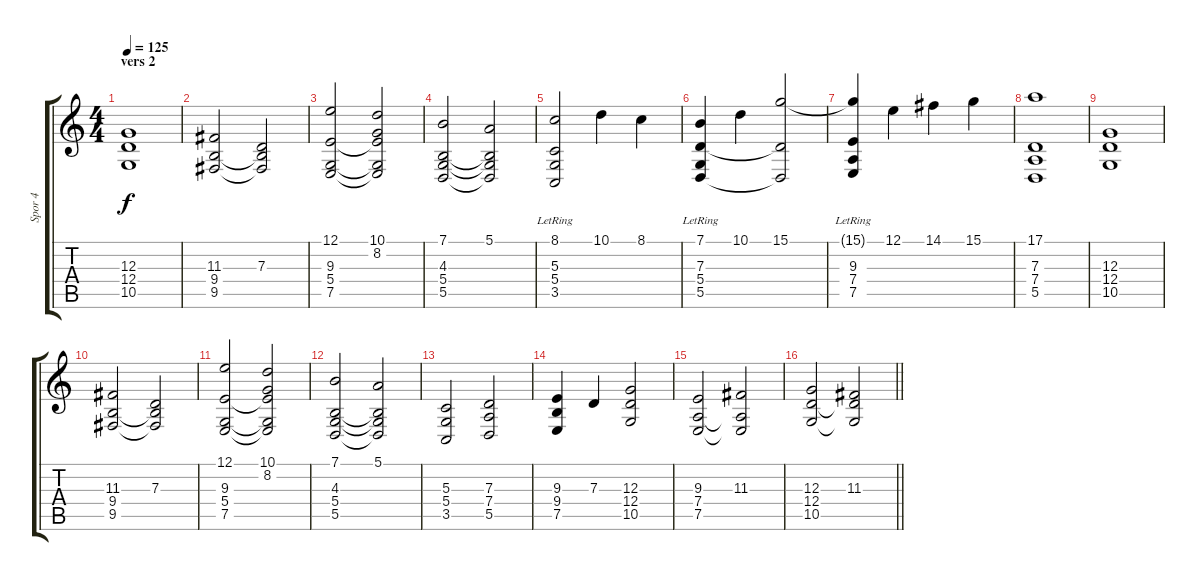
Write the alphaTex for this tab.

\track ("Spor 4" "Spor 4") {instrument stringensemble2}
\staff {score tabs}
\tuning (E4 B3 G3 D3 A2 E2) {hide}
\ts (4 4)
\section ("" "vers 2")
\tempo 125
\clef g2
\ks c
(12.3 12.4 10.5).1{dy f} |
(11.3 9.4 9.5).2 (7.3 9.4{t} 9.5{t}).2 |
(12.1 9.3 5.4 7.5).2 (10.1 8.2 9.3{t} 5.4{t} 7.5{t}).2 |
(7.1 4.3 5.4 5.5).2 (5.1 4.3{t} 5.4{t} 5.5{t}).2 |
(8.1 5.3{lr} 5.4{lr} 3.5{lr}).2 10.1.4 8.1.4 |
(7.1 7.3{lr} 5.4{lr} 5.5{lr}).4 10.1.4 (15.1 7.3{t} 5.5{t}).2 |
(15.1{t} 9.3{lr} 7.4{lr} 7.5{lr}).4 12.1.4 14.1.4 15.1.4 |
(17.1 7.3 7.4 5.5).1 |
(12.3 12.4 10.5).1 |
(11.3 9.4 9.5).2 (7.3 9.4{t} 9.5{t}).2 |
(12.1 9.3 5.4 7.5).2 (10.1 8.2 9.3{t} 5.4{t} 7.5{t}).2 |
(7.1 4.3 5.4 5.5).2 (5.1 4.3{t} 5.4{t} 5.5{t}).2 |
(5.3 5.4 3.5).2 (7.3 7.4 5.5).2 |
(9.3 9.4 7.5).4 7.3.4 (12.3 12.4 10.5).2 |
(9.3 7.4 7.5).2 (11.3 7.4{t} 7.5{t}).2 |
\barLineRight lightlight
(12.3 12.4 10.5).2 (11.3 12.4{t} 10.5{t}).2
